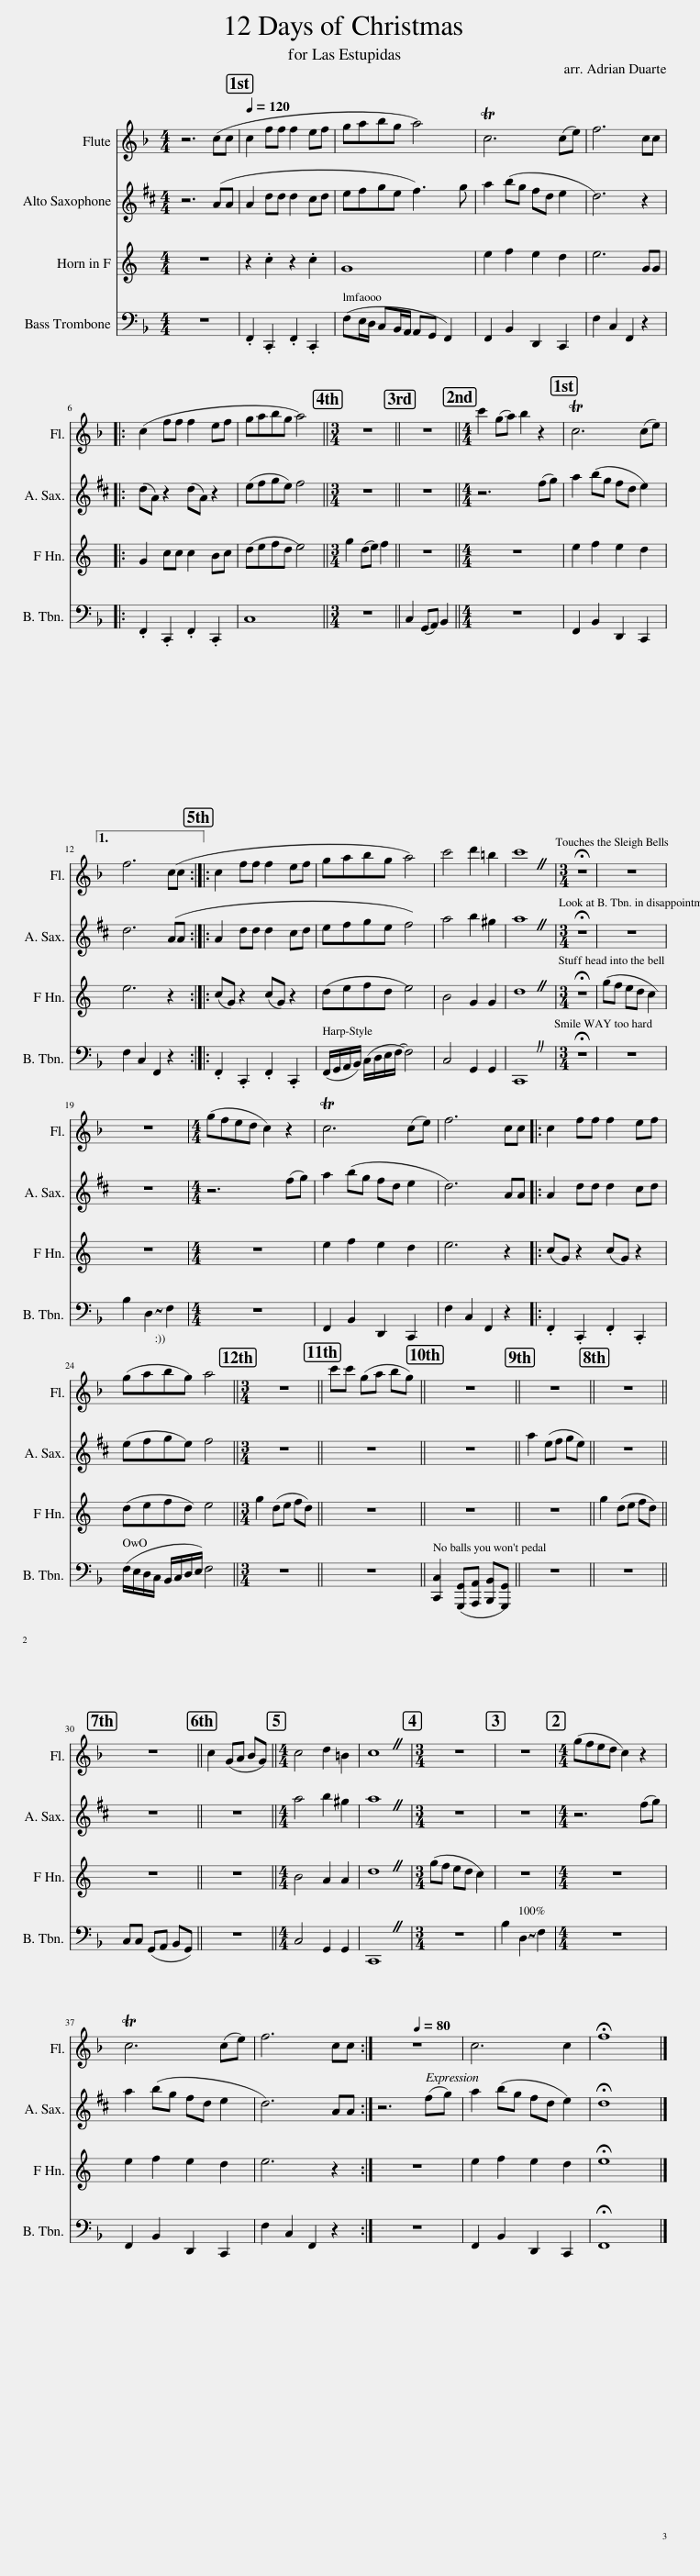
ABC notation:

X:1
%%score 1 2 3 4
L:1/8
M:4/4
I:linebreak $
K:F
V:1 treble
V:2 treble transpose=-9
V:3 treble transpose=-7
V:4 bass
V:1
 z6 (cc |[Q:1/4=120] c2 ff f2 ef | gabg a4) | Tc6 (ce) | f6 cc |:$ %5
 (c2 ff f2 ef | gabg a4) ||[M:3/4] z6 || z6 ||[M:4/4] c'2 (ga) b2 z2 | %10
 Tc6 (ce) |$ f6 (cc ::1 c2 ff f2 ef || gabg a4) | c'4 d'2 =b2 | %15
 c'8 |[M:3/4] !fermata!z6 | z6 |$ z6 |[M:4/4] (gfed c2) z2 | %20
 Tc6 (ce) | f6 cc |: c2 ff f2 ef |$ (gabg) a4 ||[M:3/4] z6 || %25
 c'c' (ga bg) || z6 || z6 || z6 ||$ z6 || %30
 c2 (GA BG) ||[M:4/4] c4 d2 =B2 | c8 |[M:3/4] z6 | z6 | %35
[M:4/4] (gfed c2) z2 |$ Tc6 (ce) | f6 cc :| z8[Q:1/4=80] | c6 c2 | %40
 !fermata!f8 |] %41
V:2
[K:D] z6 (AA | A2 dd d2 cd | efge f3) g | a2 (bg fd e2 | d6) z2 |:$ %5
 (dA) z2 (dA) z2 | (efge) f4 ||[M:3/4] z6 || z6 ||[M:4/4] z6 (fg) | %10
 a2 (bg fd e2) |$ d6 (AA ::1 A2 dd d2 cd || efge f4) | a4 b2 ^g2 | %15
 a8 |[M:3/4] !fermata!z6 | z6 |$ z6 |[M:4/4] z6 (fg) | %20
 a2 (bg fd e2 | d6) AA |: A2 dd d2 cd |$ (efge) f4 ||[M:3/4] z6 || %25
 z6 || z6 || a2 (ef ge) || z6 ||$ z6 || %30
 z6 ||[M:4/4] a4 b2 ^g2 | a8 |[M:3/4] z6 | z6 | %35
[M:4/4] z6 (fg) |$ a2 (bg fd e2 | d6) AA :| z6 (fg) | a2 (bg fd e2) | %40
 !fermata!d8 |] %41
V:3
[K:C] z8 | z2 .c2 z2 .c2 | G8 | e2 f2 e2 d2 | e6 GG |:$ %5
 G2 cc c2 Bc | (defd e4) ||[M:3/4] g2 (de) f2 || z6 ||[M:4/4] z8 | %10
 e2 f2 e2 d2 |$ e6 z2 ::1 (cG) z2 (cG) z2 || (defd e4) | B4 G2 G2 | %15
 d8 |[M:3/4] !fermata!z6 | (gf ed c2) |$ z6 |[M:4/4] z8 | %20
 e2 f2 e2 d2 | e6 z2 |: (cG) z2 (cG) z2 |$ (def)d e4 ||[M:3/4] g2 (de fd) || %25
 z6 || z6 || z6 || g2 (de fd) ||$ z6 || %30
 z6 ||[M:4/4] B4 A2 A2 | d8 |[M:3/4] (gf ed c2) | z6 | %35
[M:4/4] z8 |$ e2 f2 e2 d2 | e6 z2 :| z8 | e2 f2 e2 d2 | %40
 !fermata!e8 |] %41
V:4
 z8 | .F,,2 .C,,2 .F,,2 .C,,2 | (F,E,/D,/ C,B,,/A,,/ A,,G,, F,,2) | F,,2 B,,2 D,,2 C,,2 | F,2 C,2 F,,2 z2 |:$ %5
 .F,,2 .C,,2 .F,,2 .C,,2 | C,8 ||[M:3/4] z6 || C,2 (G,,A,,) B,,2 ||[M:4/4] z8 | %10
 F,,2 B,,2 D,,2 C,,2 |$ F,2 C,2 F,,2 z2 ::1 .F,,2 .C,,2 .F,,2 .C,,2 || (F,,/G,,/A,,/B,,/) (C,/D,/E,/F,/-) F,4 | C,4 G,,2 G,,2 | %15
 C,,8 |[M:3/4] !fermata!z6 | z6 |$ B,2 !~(!D,2 !~)!F,2 |[M:4/4] z8 | %20
 F,,2 B,,2 D,,2 C,,2 | F,2 C,2 F,,2 z2 |: .F,,2 .C,,2 .F,,2 .C,,2 |$ (F,/E,/D,/C,/ B,,/C,/D,/E,/) F,4 ||[M:3/4] z6 || %25
 z6 || [C,,C,]2 ([G,,,G,,][A,,,A,,] [B,,,B,,][G,,,G,,]) || z6 || z6 ||$ C,C, (G,,A,, B,,G,,) || %30
 z6 ||[M:4/4] C,4 G,,2 G,,2 | C,,8 |[M:3/4] z6 | B,2 !~(!D,2 !~)!F,2 | %35
[M:4/4] z8 |$ F,,2 B,,2 D,,2 C,,2 | F,2 C,2 F,,2 z2 :| z8 | F,,2 B,,2 D,,2 C,,2 | %40
 !fermata!F,,8 |] %41
